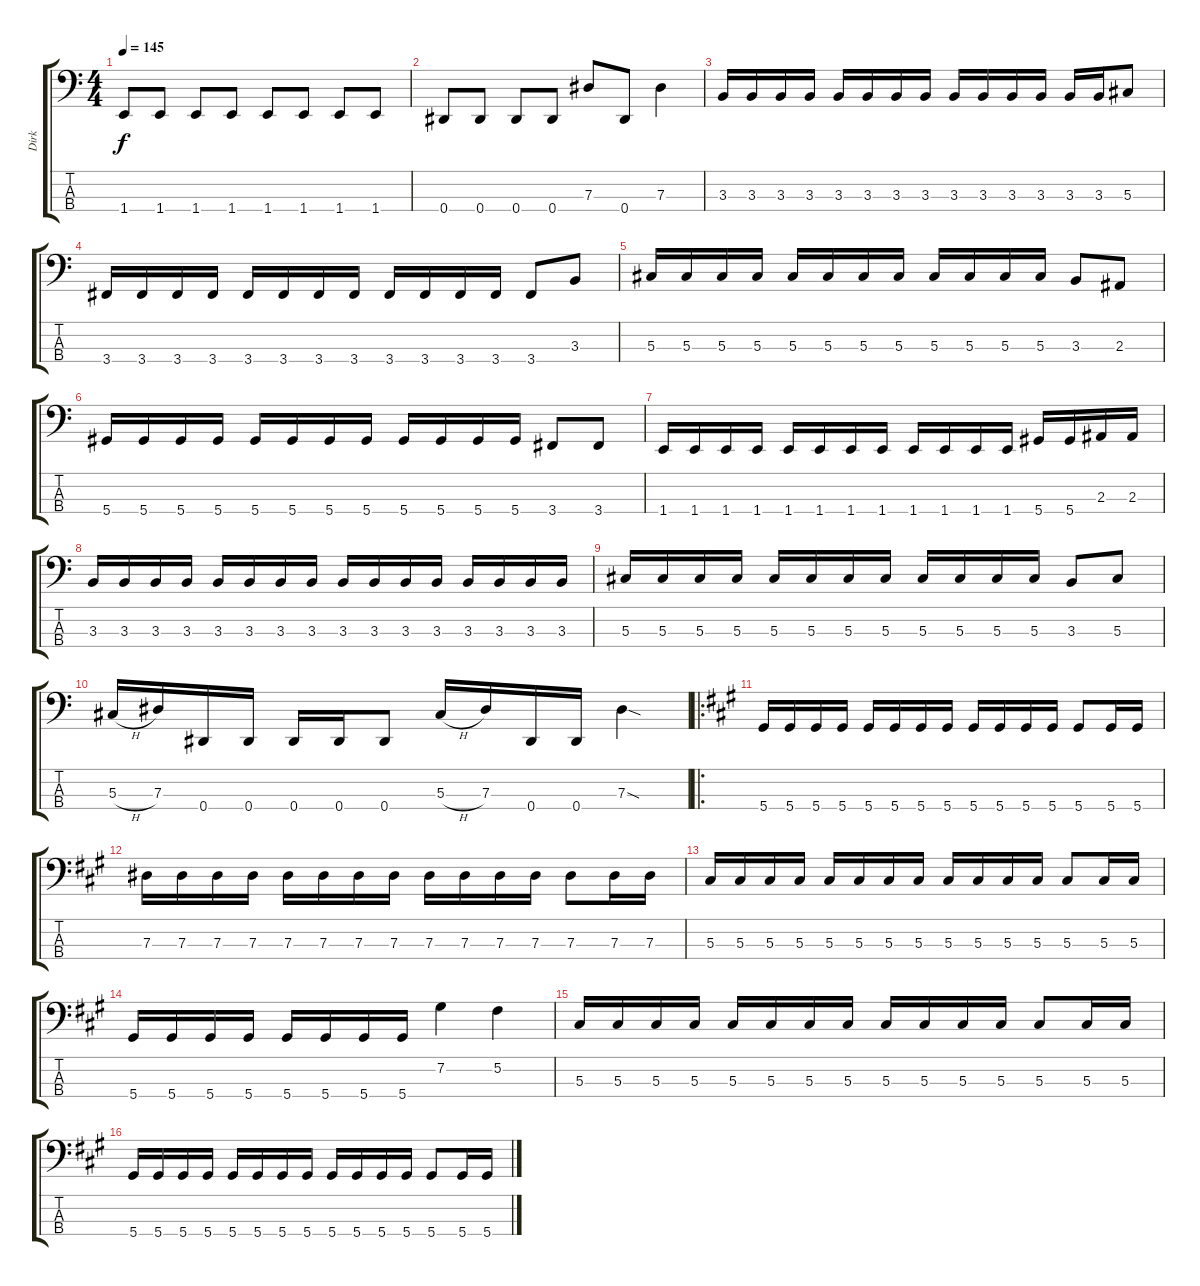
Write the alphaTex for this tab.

\track ("Dirk" "Dirk") {instrument electricbassfinger}
\staff {score tabs}
\tuning (Gb2 Db2 Ab1 Eb1) {hide}
\ts (4 4)
\tempo 145
\clef f4
\ks c
1.4.8{dy f} 1.4.8 1.4.8 1.4.8 1.4.8 1.4.8 1.4.8 1.4.8 |
0.4.8 0.4.8 0.4.8 0.4.8 7.3.8 0.4.8 7.3.4 |
3.3.16 3.3.16 3.3.16 3.3.16 3.3.16 3.3.16 3.3.16 3.3.16 3.3.16 3.3.16 3.3.16 3.3.16 3.3.16 3.3.16 5.3.8 |
3.4.16 3.4.16 3.4.16 3.4.16 3.4.16 3.4.16 3.4.16 3.4.16 3.4.16 3.4.16 3.4.16 3.4.16 3.4.8 3.3.8 |
5.3.16 5.3.16 5.3.16 5.3.16 5.3.16 5.3.16 5.3.16 5.3.16 5.3.16 5.3.16 5.3.16 5.3.16 3.3.8 2.3.8 |
5.4.16 5.4.16 5.4.16 5.4.16 5.4.16 5.4.16 5.4.16 5.4.16 5.4.16 5.4.16 5.4.16 5.4.16 3.4.8 3.4.8 |
1.4.16 1.4.16 1.4.16 1.4.16 1.4.16 1.4.16 1.4.16 1.4.16 1.4.16 1.4.16 1.4.16 1.4.16 5.4.16 5.4.16 2.3.16 2.3.16 |
3.3.16 3.3.16 3.3.16 3.3.16 3.3.16 3.3.16 3.3.16 3.3.16 3.3.16 3.3.16 3.3.16 3.3.16 3.3.16 3.3.16 3.3.16 3.3.16 |
5.3.16 5.3.16 5.3.16 5.3.16 5.3.16 5.3.16 5.3.16 5.3.16 5.3.16 5.3.16 5.3.16 5.3.16 3.3.8 5.3.8 |
5.3{h}.16 7.3.16 0.4.16 0.4.16 0.4.16 0.4.16 0.4.8 5.3{h}.16 7.3.16 0.4.16 0.4.16 7.3{sod}.4 |
\ro
\ks a
5.4.16 5.4.16 5.4.16 5.4.16 5.4.16 5.4.16 5.4.16 5.4.16 5.4.16 5.4.16 5.4.16 5.4.16 5.4.8 5.4.16 5.4.16 |
7.3.16 7.3.16 7.3.16 7.3.16 7.3.16 7.3.16 7.3.16 7.3.16 7.3.16 7.3.16 7.3.16 7.3.16 7.3.8 7.3.16 7.3.16 |
5.3.16 5.3.16 5.3.16 5.3.16 5.3.16 5.3.16 5.3.16 5.3.16 5.3.16 5.3.16 5.3.16 5.3.16 5.3.8 5.3.16 5.3.16 |
5.4.16 5.4.16 5.4.16 5.4.16 5.4.16 5.4.16 5.4.16 5.4.16 7.2.4 5.2.4 |
5.3.16 5.3.16 5.3.16 5.3.16 5.3.16 5.3.16 5.3.16 5.3.16 5.3.16 5.3.16 5.3.16 5.3.16 5.3.8 5.3.16 5.3.16 |
5.4.16 5.4.16 5.4.16 5.4.16 5.4.16 5.4.16 5.4.16 5.4.16 5.4.16 5.4.16 5.4.16 5.4.16 5.4.8 5.4.16 5.4.16
